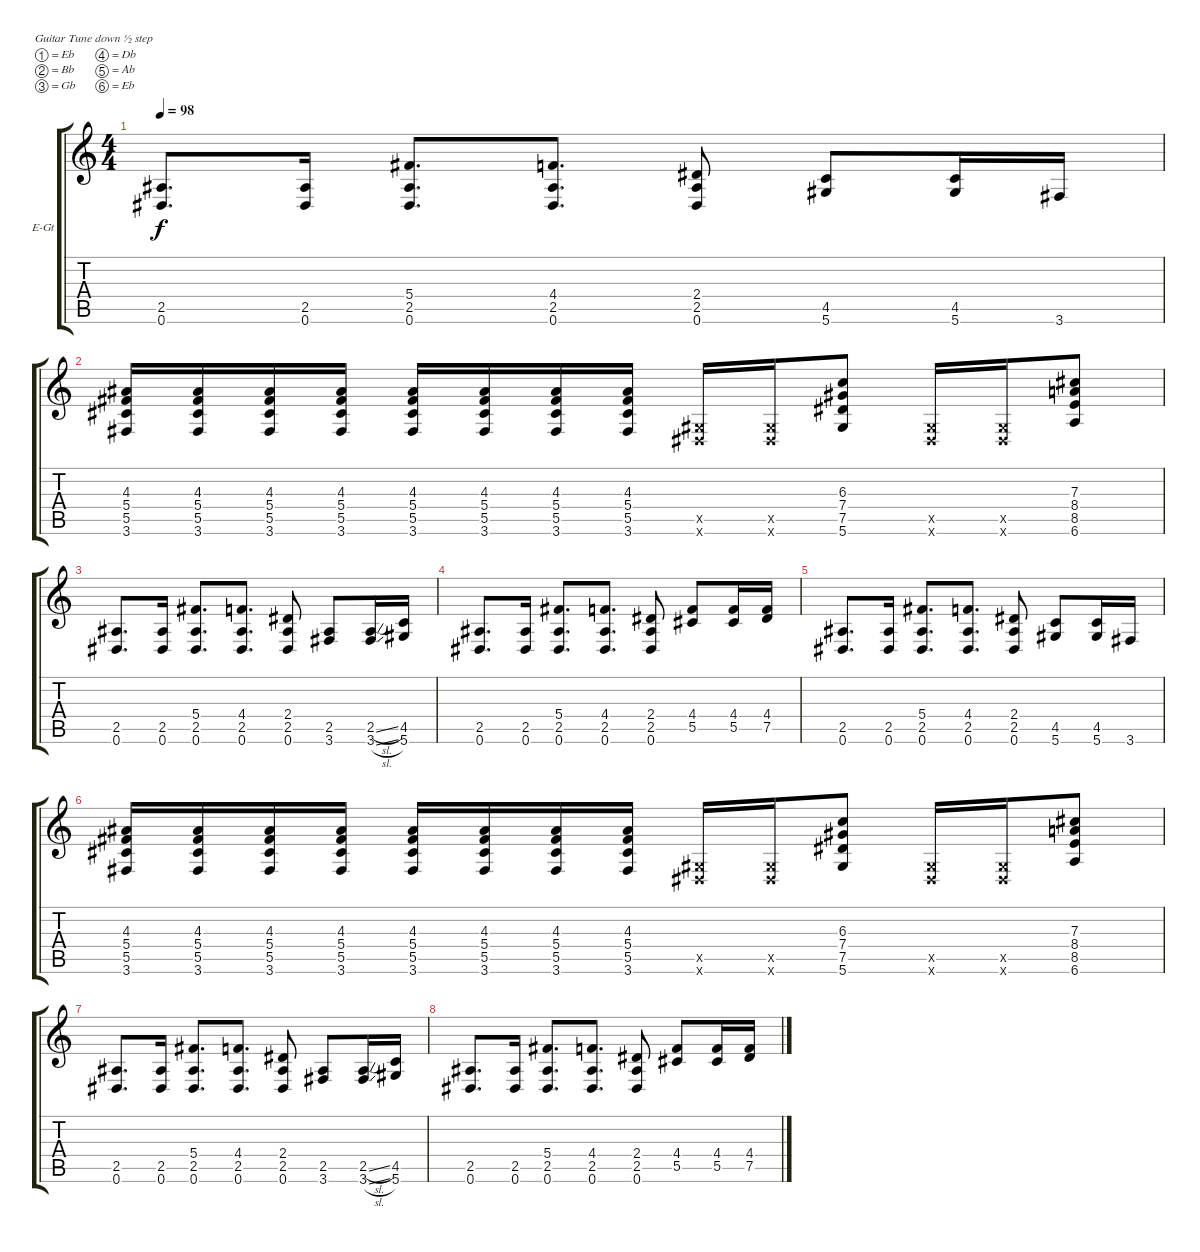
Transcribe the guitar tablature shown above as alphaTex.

\bracketExtendMode groupsimilarinstruments
\firstSystemTrackNameOrientation horizontal
\otherSystemsTrackNameOrientation horizontal
\track ("Electric Guitar 1" "E-Gt") {instrument distortionguitar}
\staff {score tabs}
\tuning (Eb4 Bb3 Gb3 Db3 Ab2 Eb2)
\ts (4 4)
\tempo 98
\clef g2
\ks c
(0.6 2.5).8{d dy f} (0.6 2.5).16 (0.6 2.5 5.4).8{d} (0.6 2.5 4.4).8{d} (0.6 2.5 2.4).8 (5.6 4.5).8 (5.6 4.5).16 3.6.16 |
(3.6 5.5 5.4 4.3).16 (3.6 5.5 5.4 4.3).16 (3.6 5.5 5.4 4.3).16 (3.6 5.5 5.4 4.3).16 (3.6 5.5 5.4 4.3).16 (3.6 5.5 5.4 4.3).16 (3.6 5.5 5.4 4.3).16 (3.6 5.5 5.4 4.3).16 (0.6{x} 0.5{x}).16 (0.6{x} 0.5{x}).16 (5.6 7.5 7.4 6.3).8 (0.6{x} 0.5{x}).16 (0.6{x} 0.5{x}).16 (6.6 8.5 8.4 7.3).8 |
(0.6 2.5).8{d} (0.6 2.5).16 (0.6 2.5 5.4).8{d} (0.6 2.5 4.4).8{d} (0.6 2.5 2.4).8 (3.6 2.5).8 (3.6{sl} 2.5{sl}).16 (5.6 4.5).16 |
(0.6 2.5).8{d} (0.6 2.5).16 (0.6 2.5 5.4).8{d} (0.6 2.5 4.4).8{d} (2.5 2.4 0.6).8 (5.5 4.4).8 (5.5 4.4).16 (7.5 4.4).16 |
(0.6 2.5).8{d} (0.6 2.5).16 (0.6 2.5 5.4).8{d} (0.6 2.5 4.4).8{d} (0.6 2.5 2.4).8 (5.6 4.5).8 (5.6 4.5).16 3.6.16 |
(3.6 5.5 5.4 4.3).16 (3.6 5.5 5.4 4.3).16 (3.6 5.5 5.4 4.3).16 (3.6 5.5 5.4 4.3).16 (3.6 5.5 5.4 4.3).16 (3.6 5.5 5.4 4.3).16 (3.6 5.5 5.4 4.3).16 (3.6 5.5 5.4 4.3).16 (0.6{x} 0.5{x}).16 (0.6{x} 0.5{x}).16 (5.6 7.5 7.4 6.3).8 (0.6{x} 0.5{x}).16 (0.6{x} 0.5{x}).16 (6.6 8.5 8.4 7.3).8 |
(0.6 2.5).8{d} (0.6 2.5).16 (0.6 2.5 5.4).8{d} (0.6 2.5 4.4).8{d} (0.6 2.5 2.4).8 (3.6 2.5).8 (3.6{sl} 2.5{sl}).16 (5.6 4.5).16 |
(0.6 2.5).8{d} (0.6 2.5).16 (0.6 2.5 5.4).8{d} (0.6 2.5 4.4).8{d} (2.5 2.4 0.6).8 (5.5 4.4).8 (5.5 4.4).16 (7.5 4.4).16
